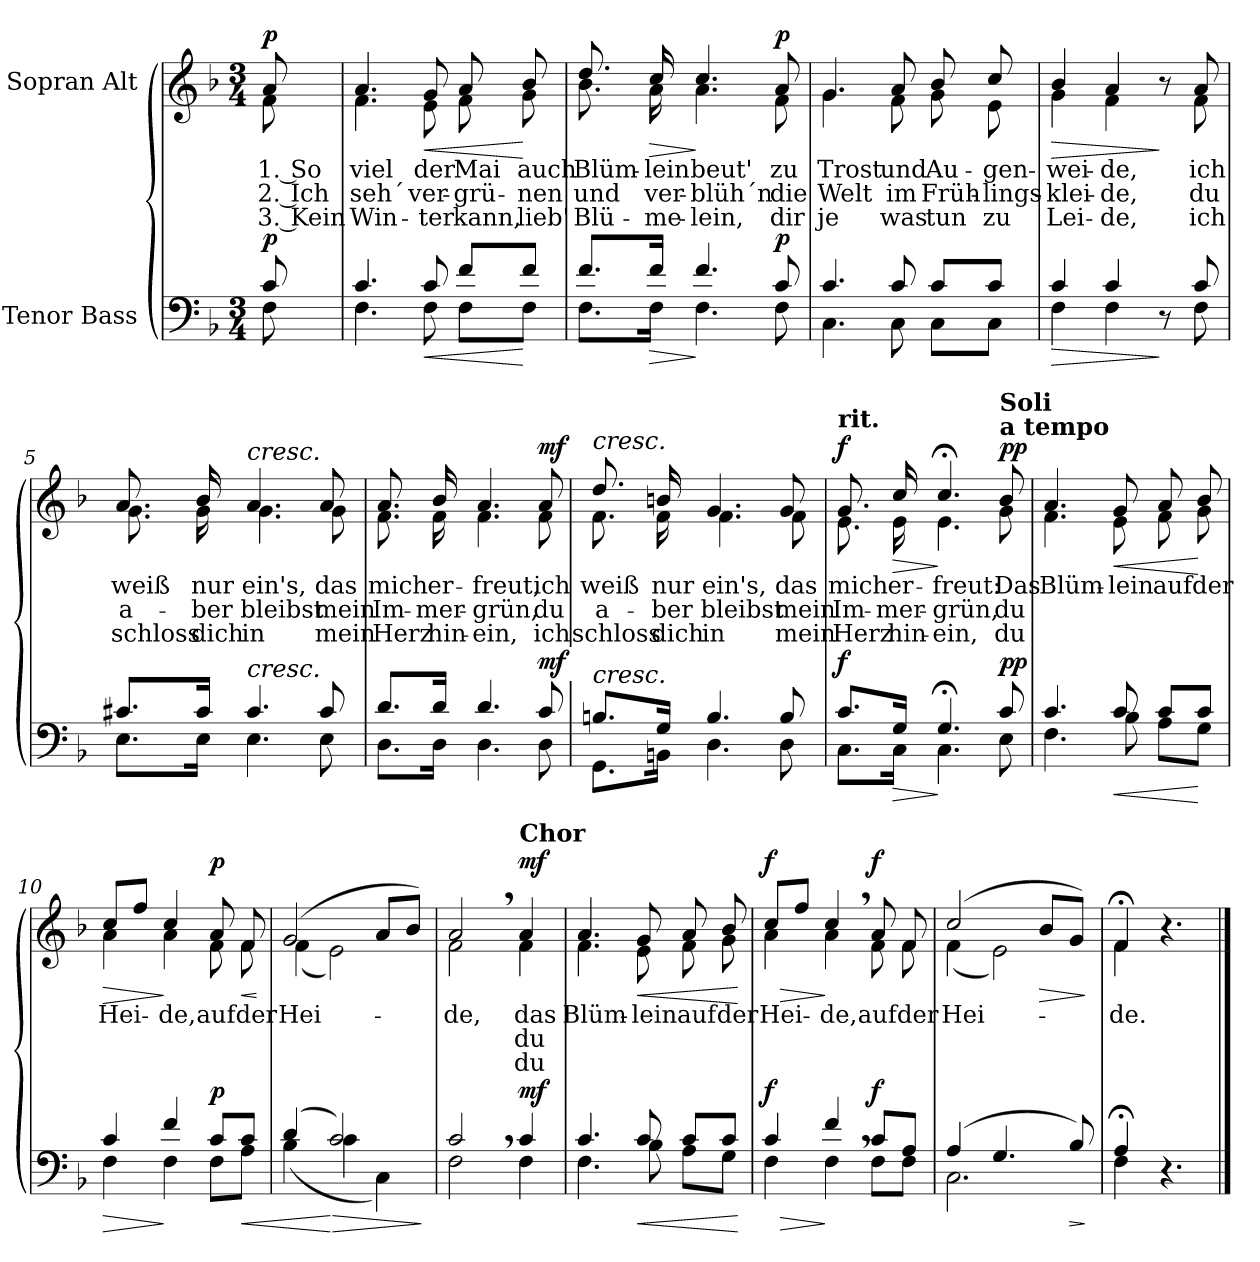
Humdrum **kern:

**kern	**dynam	**kern	**text	**text	**text	**dynam
*part2	*part2	*part1	*part1	*part1	*part1	*part1
*staff2	*staff2	*staff1	*staff1	*staff1	*staff1	*staff1
*I"Tenor Bass	*	*I"Sopran Alt	*	*	*	*
*clefF4	*	*clefG2	*	*	*	*
*k[b-]	*	*k[b-]	*	*	*	*
*M3/4	*	*M3/4	*	*	*	*
=	=	=	=	=	=	=
*^	*	*	*	*	*	*
!	!	!	!LO:TX:a:B:t=Mit Leichtigkeit und Anmut	!	!	!	!
!	!	!LO:DY:a	!	!LO:LY:b	!LO:LY:b	!LO:LY:b	!LO:DY:a
*	*	*	*^	*	*	*	*
8c/	8F\	p	8a/	8f\	1. So	2. Ich	3. Kein	p
=1	=1	=1	=1	=1	=1	=1	=1	=1
!	!	!	!	!	!LO:LY:b	!LO:LY:b	!LO:LY:b	!
4.c/	4.F\	.	4.a/	4.f\	viel	seh´	Win-	.
!	!	!LO:HP:b	!	!	!LO:LY:b	!LO:LY:b	!LO:LY:b	!LO:HP:b
8c/	8F\	<	8g/	8e\	der	ver-	-ter	<
!	!	!	!	!	!LO:LY:b	!LO:LY:b	!LO:LY:b	!
8f/L	8F\L	.	8a/	8f\	Mai	-grü-	kann,	.
!	!	!	!	!	!LO:LY:b	!LO:LY:b	!LO:LY:b	!
8f/J	8F\J	[	8b-/	8g\	auch	-nen	lieb'	[
=2	=2	=2	=2	=2	=2	=2	=2	=2
!	!	!	!	!	!LO:LY:b	!LO:LY:b	!LO:LY:b	!
8.f/L	8.F\L	.	8.dd/	8.b-\	Blüm-	und	Blü-	.
!	!	!LO:HP:b	!	!	!LO:LY:b	!LO:LY:b	!LO:LY:b	!LO:HP:b
16f/Jk	16F\Jk	>	16cc/	16a\	-lein	ver-	-me-	>
!	!	!	!	!	!LO:LY:b	!LO:LY:b	!LO:LY:b	!
4.f/	4.F\	]	4.cc/	4.a\	beut'	-blüh´n	-lein,	]
!	!	!LO:DY:a	!	!	!LO:LY:b	!LO:LY:b	!LO:LY:b	!LO:DY:a
8c/	8F\	p	8a/	8f\	zu	die	dir	p
=3	=3	=3	=3	=3	=3	=3	=3	=3
!	!	!	!	!	!LO:LY:b	!LO:LY:b	!LO:LY:b	!
4.c/	4.C\	.	4.g/	4.g\	Trost	Welt	je	.
!	!	!	!	!	!LO:LY:b	!LO:LY:b	!LO:LY:b	!
8c/	8C\	.	8a/	8f\	und	im	was	.
!	!	!	!	!	!LO:LY:b	!LO:LY:b	!LO:LY:b	!
8c/L	8C\L	.	8b-/	8g\	Au-	Früh-	tun	.
!	!	!	!	!	!LO:LY:b	!LO:LY:b	!LO:LY:b	!
8c/J	8C\J	.	8cc/	8e\	-gen-	-lings-	zu	.
!!LO:LB:g=z	!!
=4	=4	=4	=4	=4	=4	=4	=4	=4
!	!	!LO:HP:b	!	!	!LO:LY:b	!LO:LY:b	!LO:LY:b	!LO:HP:b
4c/	4F\	>	4b-/	4g\	-wei-	-klei-	Lei-	>
!	!	!	!	!	!LO:LY:b	!LO:LY:b	!LO:LY:b	!
4c/	4F\	.	4a/	4f\	-de,	-de,	-de,	.
8r	8ryy	]	8r	8ryy	.	.	.	]
!	!	!	!	!	!LO:LY:b	!LO:LY:b	!LO:LY:b	!
8c/	8F\	.	8a/	8f\	ich	du	ich	.
=5	=5	=5	=5	=5	=5	=5	=5	=5
!	!	!	!	!	!LO:LY:b	!LO:LY:b	!LO:LY:b	!
8.c#X/L	8.E\L	.	8.a/	8.g\	weiß	a-	schloss	.
!	!	!	!	!	!LO:LY:b	!LO:LY:b	!LO:LY:b	!
16c#/Jk	16E\Jk	.	16b-/	16g\	nur	-ber	dich	.
!	!	!	!LO:TX:a:i:t=cresc.	!	!	!	!	!
!LO:TX:a:i:t=cresc.	!	!	!	!	!	!	!	!
!	!	!	!	!	!LO:LY:b	!LO:LY:b	!LO:LY:b	!
4.c#/	4.E\	.	4.a/	4.g\	ein's,	bleibst	in	.
!	!	!	!	!	!LO:LY:b	!LO:LY:b	!LO:LY:b	!
8c#/	8E\	.	8a/	8g\	das	mein	mein	.
=6	=6	=6	=6	=6	=6	=6	=6	=6
!	!	!	!	!	!LO:LY:b	!LO:LY:b	!LO:LY:b	!
8.d/L	8.D\L	.	8.a/	8.f\	mich	Im-	Herz	.
!	!	!	!	!	!LO:LY:b	!LO:LY:b	!LO:LY:b	!
16d/Jk	16D\Jk	.	16b-/	16f\	er-	-mer-	hin-	.
!	!	!	!	!	!LO:LY:b	!LO:LY:b	!LO:LY:b	!
4.d/	4.D\	.	4.a/	4.f\	-freut,	-grün,	-ein,	.
!	!	!LO:DY:a	!	!	!LO:LY:b	!LO:LY:b	!LO:LY:b	!LO:DY:a
8c/	8D\	mf	8a/	8f\	ich	du	ich	mf
=7	=7	=7	=7	=7	=7	=7	=7	=7
!	!	!	!LO:TX:a:i:t=cresc.	!	!	!	!	!
!LO:TX:a:i:t=cresc.	!	!	!	!	!	!	!	!
!	!	!	!	!	!LO:LY:b	!LO:LY:b	!LO:LY:b	!
8.Bn/L	8.GG\L	.	8.dd/	8.f\	weiß	a-	schloss	.
!	!	!	!	!	!LO:LY:b	!LO:LY:b	!LO:LY:b	!
16G/Jk	16BBn\Jk	.	16bn/	16f\	nur	-ber	dich	.
!	!	!	!	!	!LO:LY:b	!LO:LY:b	!LO:LY:b	!
4.B/	4.D\	.	4.g/	4.f\	ein's,	bleibst	in	.
!	!	!	!	!	!LO:LY:b	!LO:LY:b	!LO:LY:b	!
8B/	8D\	.	8g/	8f\	das	mein	mein	.
!!LO:LB:g=z	!!
=8	=8	=8	=8	=8	=8	=8	=8	=8
!	!	!	!LO:TX:a:B:t=rit.	!	!	!	!	!
!	!	!LO:DY:a	!	!	!LO:LY:b	!LO:LY:b	!LO:LY:b	!LO:DY:a
8.c/L	8.C\L	f	8.g/	8.e\	mich	Im-	Herz	f
!	!	!LO:HP:b	!	!	!LO:LY:b	!LO:LY:b	!LO:LY:b	!LO:HP:b
16G/Jk	16C\Jk	>	16cc/	16e\	er-	-mer-	hin-	>
!	!	!	!	!	!LO:LY:b	!LO:LY:b	!LO:LY:b	!
4.G;</	4.C\	]	4.cc;</	4.e\	-freut:	-grün,	-ein,	]
!	!	!	!LO:TX:a:B:t=a tempo	!	!	!	!	!
!	!	!	!LO:TX:a:B:t=Soli	!	!	!	!	!
!	!	!LO:DY:a	!	!	!LO:LY:b	!LO:LY:b	!LO:LY:b	!LO:DY:a
8c/	8E\	pp	8b-/	8g\	Das	du	du	pp
=9	=9	=9	=9	=9	=9	=9	=9	=9
!	!	!	!	!	!LO:LY:b	!	!	!
4.c/	4.F\	.	4.a/	4.f\	Blüm-	.	.	.
!	!	!LO:HP:b	!	!	!LO:LY:b	!	!	!LO:HP:b
8c/	8B-\	<	8g/	8e\	-lein	.	.	<
!	!	!	!	!	!LO:LY:b	!	!	!
8c/L	8A\L	.	8a/	8f\	auf	.	.	.
!	!	!	!	!	!LO:LY:b	!	!	!
8c/J	8G\J	[	8b-/	8g\	der	.	.	[
=10	=10	=10	=10	=10	=10	=10	=10	=10
!	!	!LO:HP:b	!	!	!LO:LY:b	!	!	!LO:HP:b
4c/	4F\	>	8cc/L	4a\	Hei-	.	.	>
.	.	.	8ff/J	.	.	.	.	.
!	!	!	!	!	!LO:LY:b	!	!	!
4f/	4F\	]	4cc/	4a\	-de,	.	.	]
!	!	!LO:DY:a	!	!	!LO:LY:b	!	!	!LO:DY:a
8c/L	8F\L	p	8a/	8f\	auf	.	.	p
!	!	!LO:HP:b	!	!	!LO:LY:b	!	!	!LO:HP:b
8c/J	8A\J	<	8f/	8f\	der	.	.	<
*v	*v	*	*	*	*	*	*	*
*	*	*v	*v	*	*	*	*
.	.	.	.	.	.	[
=11	=11	=11	=11	=11	=11	=11
*^	*	*	*	*	*	*
!	!	!	!	!LO:LY:b	!	!	!
*	*	*	*^	*	*	*	*
(4d/	(4B-\	.	(2g/	(4f\	Hei-	.	.	.
!	!	!LO:HP:n=1:b	!	!	!	!	!	!
2c/)	4c\	[ >	.	2e\)	.	.	.	.
.	4C\)	.	8a/L	.	.	.	.	.
.	.	.	8b-/J)	.	.	.	.	.
*v	*v	*	*	*	*	*	*	*
*	*	*v	*v	*	*	*	*
.	]	.	.	.	.	.
=12	=12	=12	=12	=12	=12	=12
*^	*	*	*	*	*	*
!	!	!	!	!LO:LY:b	!	!	!
*	*	*	*^	*	*	*	*
2c,/	2F\	.	2a,/	2f\	-de,	.	.	.
!	!	!	!LO:TX:a:B:t=Chor	!	!	!	!	!
!	!	!LO:DY:a	!	!	!LO:LY:b	!LO:LY:b	!LO:LY:b	!LO:DY:a
4c/	4F\	mf	4a/	4f\	das	du	du	mf
!!LO:LB:g=z	!!
=13	=13	=13	=13	=13	=13	=13	=13	=13
!	!	!	!	!	!LO:LY:b	!	!	!
4.c/	4.F\	.	4.a/	4.f\	Blüm-	.	.	.
!	!	!LO:HP:b	!	!	!LO:LY:b	!	!	!LO:HP:b
8c/	8B-\	<	8g/	8e\	-lein	.	.	<
!	!	!	!	!	!LO:LY:b	!	!	!
8c/L	8A\L	.	8a/	8f\	auf	.	.	.
!	!	!	!	!	!LO:LY:b	!	!	!
8c/J	8G\J	.	8b-/	8g\	der	.	.	.
*v	*v	*	*	*	*	*	*	*
*	*	*v	*v	*	*	*	*
.	[	.	.	.	.	[
=14	=14	=14	=14	=14	=14	=14
!	!LO:HP:b	!	!LO:LY:b	!	!	!LO:HP:b
*^	*	*^	*	*	*	*
!	!	!LO:DY:n=1:a	!	!	!	!	!	!LO:DY:n=1:a
4c/	4F\	> f	8cc/L	4a\	Hei-	.	.	> f
.	.	.	8ff/J	.	.	.	.	.
!	!	!	!	!	!LO:LY:b	!	!	!
4f,/	4F\	]	4cc,/	4a\	-de,	.	.	]
!	!	!LO:DY:n=2:a	!	!	!LO:LY:b	!	!	!LO:DY:n=2:a
8c/L	8F\L	f	8a/	8f\	auf	.	.	f
!	!	!	!	!	!LO:LY:b	!	!	!
8A/J	8F\J	.	8f/	8f\	der	.	.	.
=15	=15	=15	=15	=15	=15	=15	=15	=15
!	!	!	!	!	!LO:LY:b	!	!	!
(4A/	2.C\	.	(2cc/	(4f\	Hei-	.	.	.
4.G/	.	.	.	2e\)	.	.	.	.
!	!	!	!	!	!	!	!	!LO:HP:b
.	.	.	8b-/L	.	.	.	.	>
!	!	!LO:HP:b	!	!	!	!	!	!
8B-/)	.	>	8g/J)	.	.	.	.	.
*v	*v	*	*	*	*	*	*	*
*	*	*v	*v	*	*	*	*
.	]	.	.	.	.	]
=16	=16	=16	=16	=16	=16	=16
*^	*	*	*	*	*	*
!	!	!	!	!LO:LY:b	!	!	!
*	*	*	*^	*	*	*	*
4A;</	4F\	.	4f;</	4f\	-de.	.	.	.
4.r	4.ryy	.	4.r	4.ryy	.	.	.	.
*v	*v	*	*	*	*	*	*	*
*	*	*v	*v	*	*	*	*
==	==	==	==	==	==	==
*-	*-	*-	*-	*-	*-	*-
